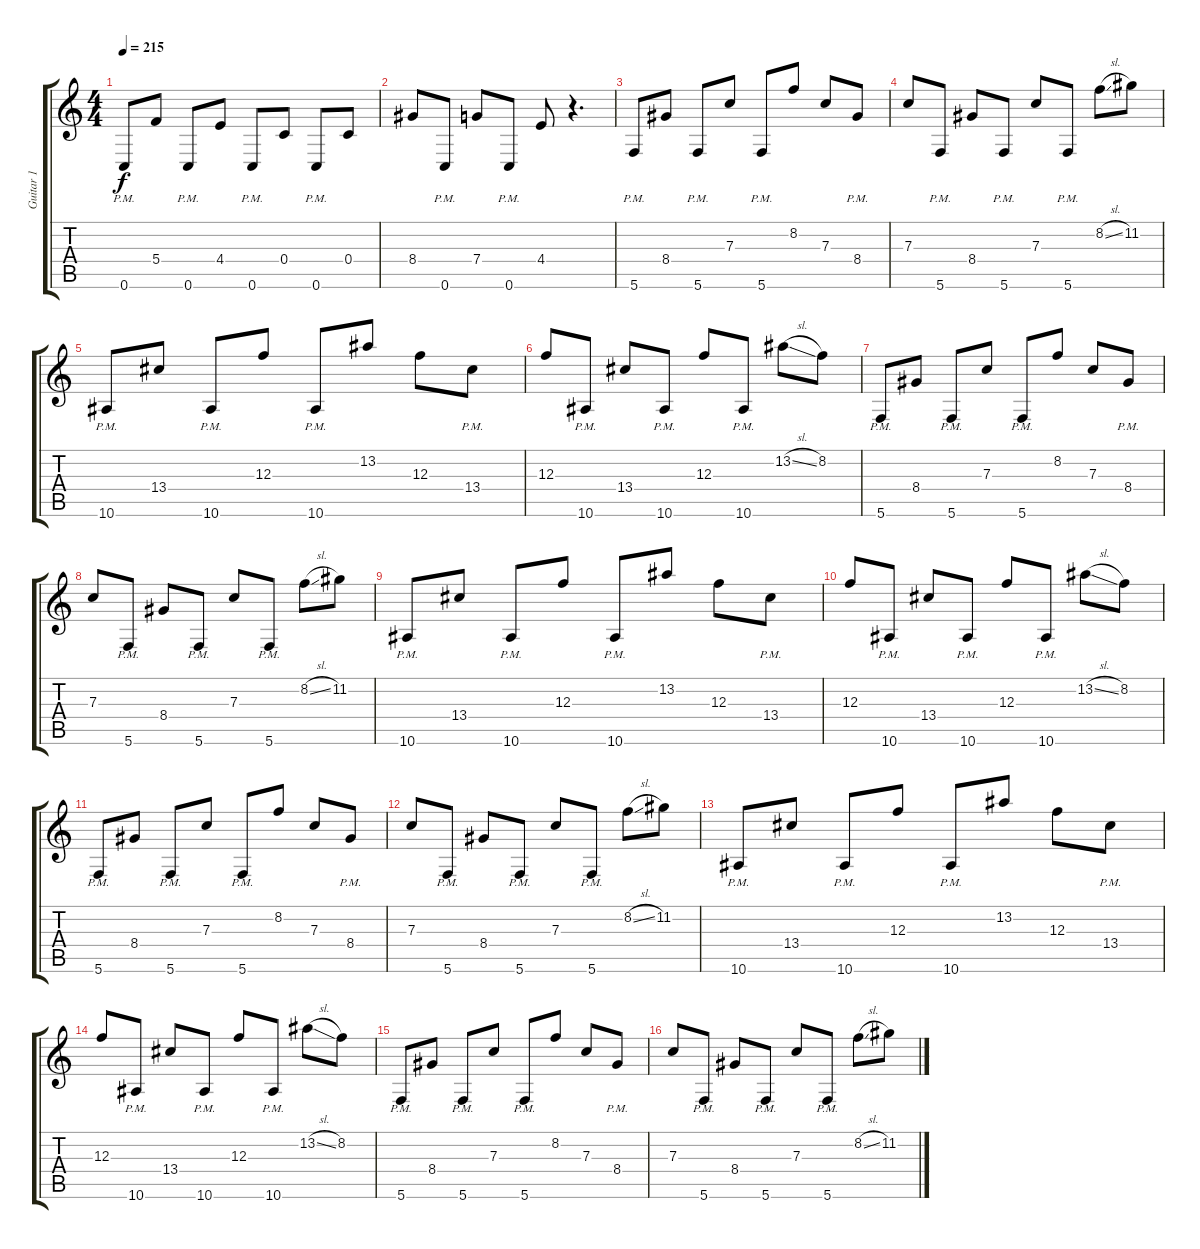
\track ("Guitar 1" "Guitar 1") {instrument distortionguitar}
\staff {score tabs}
\tuning (D4 A3 F3 C3 G2 C2) {hide}
\ts (4 4)
\tempo 215
\clef g2
\ks c
0.6{pm}.8{dy f} 5.4.8 0.6{pm}.8 4.4.8 0.6{pm}.8 0.4.8 0.6{pm}.8 0.4.8 |
8.4.8 0.6{pm}.8 7.4.8 0.6{pm}.8 4.4.8 r.4{d} |
5.6{pm}.8 8.4.8 5.6{pm}.8 7.3.8 5.6{pm}.8 8.2.8 7.3.8 8.4{pm}.8 |
7.3.8 5.6{pm}.8 8.4.8 5.6{pm}.8 7.3.8 5.6{pm}.8 8.2{sl}.8 11.2.8 |
10.6{pm}.8 13.4.8 10.6{pm}.8 12.3.8 10.6{pm}.8 13.2.8 12.3.8 13.4{pm}.8 |
12.3.8 10.6{pm}.8 13.4.8 10.6{pm}.8 12.3.8 10.6{pm}.8 13.2{sl}.8 8.2.8 |
5.6{pm}.8 8.4.8 5.6{pm}.8 7.3.8 5.6{pm}.8 8.2.8 7.3.8 8.4{pm}.8 |
7.3.8 5.6{pm}.8 8.4.8 5.6{pm}.8 7.3.8 5.6{pm}.8 8.2{sl}.8 11.2.8 |
10.6{pm}.8 13.4.8 10.6{pm}.8 12.3.8 10.6{pm}.8 13.2.8 12.3.8 13.4{pm}.8 |
12.3.8 10.6{pm}.8 13.4.8 10.6{pm}.8 12.3.8 10.6{pm}.8 13.2{sl}.8 8.2.8 |
5.6{pm}.8 8.4.8 5.6{pm}.8 7.3.8 5.6{pm}.8 8.2.8 7.3.8 8.4{pm}.8 |
7.3.8 5.6{pm}.8 8.4.8 5.6{pm}.8 7.3.8 5.6{pm}.8 8.2{sl}.8 11.2.8 |
10.6{pm}.8 13.4.8 10.6{pm}.8 12.3.8 10.6{pm}.8 13.2.8 12.3.8 13.4{pm}.8 |
12.3.8 10.6{pm}.8 13.4.8 10.6{pm}.8 12.3.8 10.6{pm}.8 13.2{sl}.8 8.2.8 |
5.6{pm}.8 8.4.8 5.6{pm}.8 7.3.8 5.6{pm}.8 8.2.8 7.3.8 8.4{pm}.8 |
7.3.8 5.6{pm}.8 8.4.8 5.6{pm}.8 7.3.8 5.6{pm}.8 8.2{sl}.8 11.2.8
